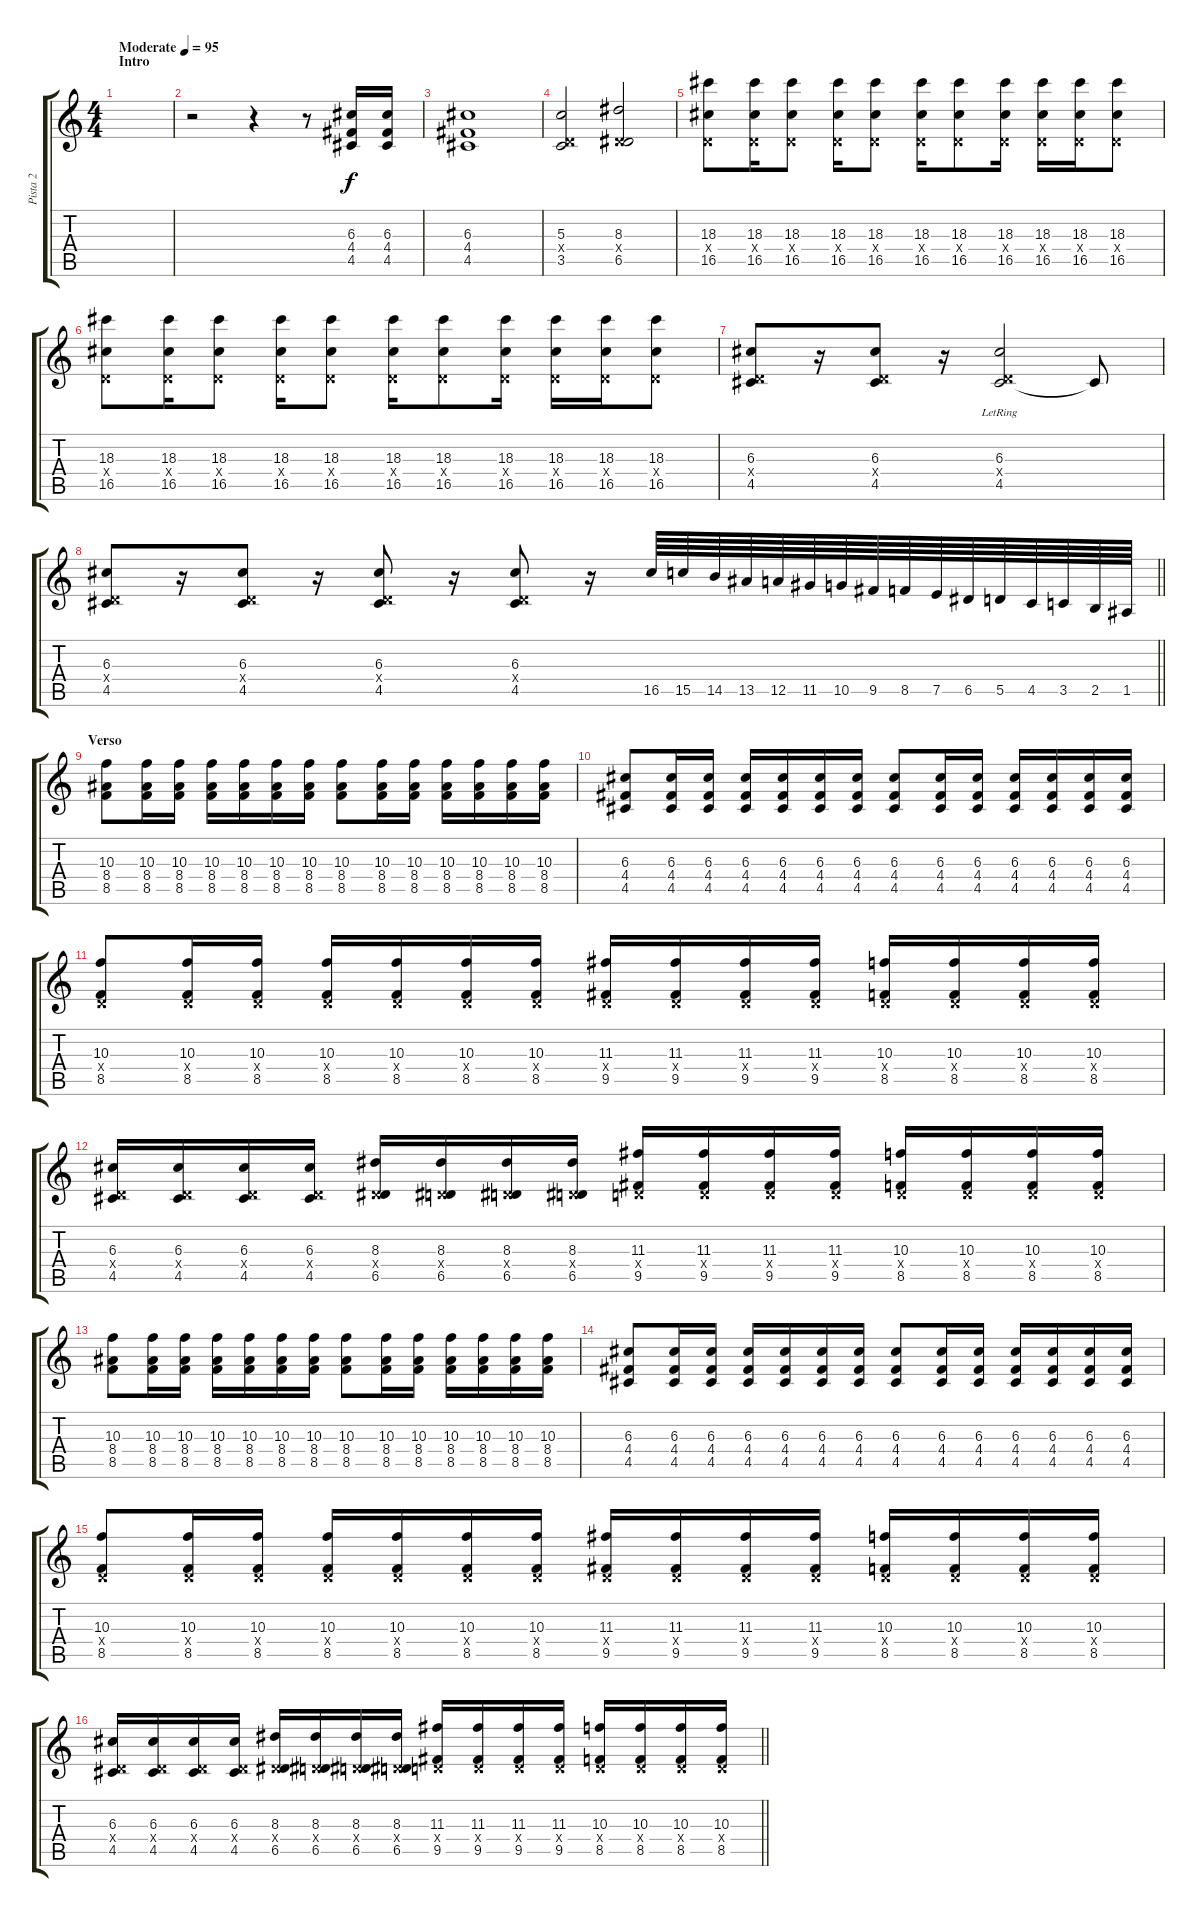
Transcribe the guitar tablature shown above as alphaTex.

\track ("Pista 2" "Pista 2") {instrument distortionguitar}
\staff {score tabs}
\tuning (E4 B3 G3 D3 A2 E2) {hide}
\ts (4 4)
\section ("" "Intro")
\tempo (95 "Moderate")
\clef g2
\ks c
|
r.2 r.4 r.8 (6.3 4.4 4.5).16 (6.3 4.4 4.5).16 |
(6.3 4.4 4.5).1 |
(5.3 0.4{x} 3.5).2 (8.3 0.4{x} 6.5).2 |
(18.3 0.4{x} 16.5).8 (18.3 0.4{x} 16.5).16 (18.3 0.4{x} 16.5).8 (18.3 0.4{x} 16.5).16 (18.3 0.4{x} 16.5).8 (18.3 0.4{x} 16.5).16 (18.3 0.4{x} 16.5).8 (18.3 0.4{x} 16.5).16 (18.3 0.4{x} 16.5).16 (18.3 0.4{x} 16.5).16 (18.3 0.4{x} 16.5).8 |
(18.3 0.4{x} 16.5).8 (18.3 0.4{x} 16.5).16 (18.3 0.4{x} 16.5).8 (18.3 0.4{x} 16.5).16 (18.3 0.4{x} 16.5).8 (18.3 0.4{x} 16.5).16 (18.3 0.4{x} 16.5).8 (18.3 0.4{x} 16.5).16 (18.3 0.4{x} 16.5).16 (18.3 0.4{x} 16.5).16 (18.3 0.4{x} 16.5).8 |
(6.3 0.4{x} 4.5).8 r.16 (6.3 0.4{x} 4.5).8 r.16 (6.3{lr} 0.4{x} 4.5).2 4.5{t}.8 |
\barLineRight lightlight
(6.3 0.4{x} 4.5).8 r.16 (6.3 0.4{x} 4.5).8 r.16 (6.3 0.4{x} 4.5).8 r.16 (6.3 0.4{x} 4.5).8 r.16 16.5.64 15.5.64 14.5.64 13.5.64 12.5.64 11.5.64 10.5.64 9.5.64 8.5.64 7.5.64 6.5.64 5.5.64 4.5.64 3.5.64 2.5.64 1.5.64 |
\section ("" "Verso")
(10.3 8.4 8.5).8 (10.3 8.4 8.5).16 (10.3 8.4 8.5).16 (10.3 8.4 8.5).16 (10.3 8.4 8.5).16 (10.3 8.4 8.5).16 (10.3 8.4 8.5).16 (10.3 8.4 8.5).8 (10.3 8.4 8.5).16 (10.3 8.4 8.5).16 (10.3 8.4 8.5).16 (10.3 8.4 8.5).16 (10.3 8.4 8.5).16 (10.3 8.4 8.5).16 |
(6.3 4.4 4.5).8 (6.3 4.4 4.5).16 (6.3 4.4 4.5).16 (6.3 4.4 4.5).16 (6.3 4.4 4.5).16 (6.3 4.4 4.5).16 (6.3 4.4 4.5).16 (6.3 4.4 4.5).8 (6.3 4.4 4.5).16 (6.3 4.4 4.5).16 (6.3 4.4 4.5).16 (6.3 4.4 4.5).16 (6.3 4.4 4.5).16 (6.3 4.4 4.5).16 |
(10.3 0.4{x} 8.5).8 (10.3 0.4{x} 8.5).16 (10.3 0.4{x} 8.5).16 (10.3 0.4{x} 8.5).16 (10.3 0.4{x} 8.5).16 (10.3 0.4{x} 8.5).16 (10.3 0.4{x} 8.5).16 (11.3 0.4{x} 9.5).16 (11.3 0.4{x} 9.5).16 (11.3 0.4{x} 9.5).16 (11.3 0.4{x} 9.5).16 (10.3 0.4{x} 8.5).16 (10.3 0.4{x} 8.5).16 (10.3 0.4{x} 8.5).16 (10.3 0.4{x} 8.5).16 |
(6.3 0.4{x} 4.5).16 (6.3 0.4{x} 4.5).16 (6.3 0.4{x} 4.5).16 (6.3 0.4{x} 4.5).16 (8.3 0.4{x} 6.5).16 (8.3 0.4{x} 6.5).16 (8.3 0.4{x} 6.5).16 (8.3 0.4{x} 6.5).16 (11.3 0.4{x} 9.5).16 (11.3 0.4{x} 9.5).16 (11.3 0.4{x} 9.5).16 (11.3 0.4{x} 9.5).16 (10.3 0.4{x} 8.5).16 (10.3 0.4{x} 8.5).16 (10.3 0.4{x} 8.5).16 (10.3 0.4{x} 8.5).16 |
(10.3 8.4 8.5).8 (10.3 8.4 8.5).16 (10.3 8.4 8.5).16 (10.3 8.4 8.5).16 (10.3 8.4 8.5).16 (10.3 8.4 8.5).16 (10.3 8.4 8.5).16 (10.3 8.4 8.5).8 (10.3 8.4 8.5).16 (10.3 8.4 8.5).16 (10.3 8.4 8.5).16 (10.3 8.4 8.5).16 (10.3 8.4 8.5).16 (10.3 8.4 8.5).16 |
(6.3 4.4 4.5).8 (6.3 4.4 4.5).16 (6.3 4.4 4.5).16 (6.3 4.4 4.5).16 (6.3 4.4 4.5).16 (6.3 4.4 4.5).16 (6.3 4.4 4.5).16 (6.3 4.4 4.5).8 (6.3 4.4 4.5).16 (6.3 4.4 4.5).16 (6.3 4.4 4.5).16 (6.3 4.4 4.5).16 (6.3 4.4 4.5).16 (6.3 4.4 4.5).16 |
(10.3 0.4{x} 8.5).8 (10.3 0.4{x} 8.5).16 (10.3 0.4{x} 8.5).16 (10.3 0.4{x} 8.5).16 (10.3 0.4{x} 8.5).16 (10.3 0.4{x} 8.5).16 (10.3 0.4{x} 8.5).16 (11.3 0.4{x} 9.5).16 (11.3 0.4{x} 9.5).16 (11.3 0.4{x} 9.5).16 (11.3 0.4{x} 9.5).16 (10.3 0.4{x} 8.5).16 (10.3 0.4{x} 8.5).16 (10.3 0.4{x} 8.5).16 (10.3 0.4{x} 8.5).16 |
\barLineRight lightlight
(6.3 0.4{x} 4.5).16 (6.3 0.4{x} 4.5).16 (6.3 0.4{x} 4.5).16 (6.3 0.4{x} 4.5).16 (8.3 0.4{x} 6.5).16 (8.3 0.4{x} 6.5).16 (8.3 0.4{x} 6.5).16 (8.3 0.4{x} 6.5).16 (11.3 0.4{x} 9.5).16 (11.3 0.4{x} 9.5).16 (11.3 0.4{x} 9.5).16 (11.3 0.4{x} 9.5).16 (10.3 0.4{x} 8.5).16 (10.3 0.4{x} 8.5).16 (10.3 0.4{x} 8.5).16 (10.3 0.4{x} 8.5).16
